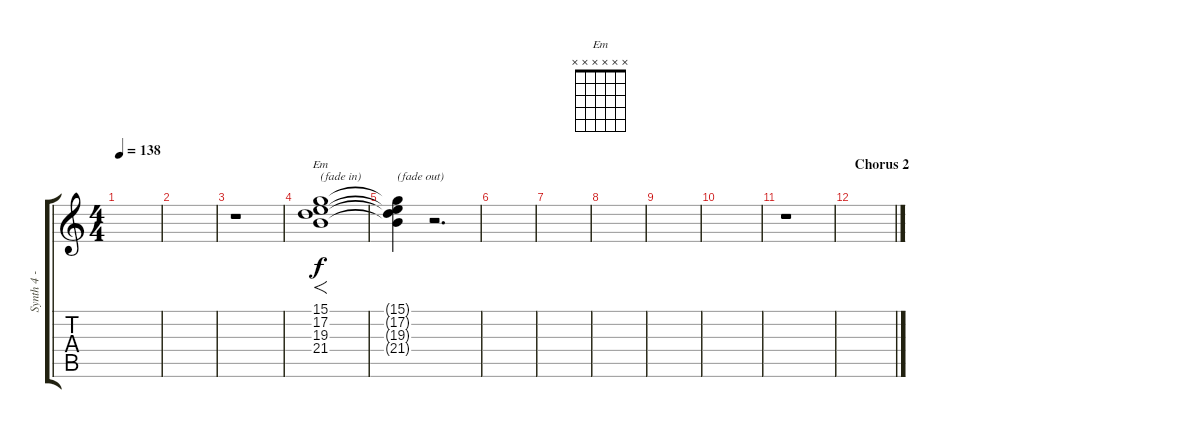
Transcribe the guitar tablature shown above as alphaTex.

\track ("Synth 4 - fills (ghost thing)" "Synth 4 - ") {instrument choiraahs}
\staff {score tabs}
\tuning (E4 B3 G3 D3 A2 E2) {hide}
\chord ("Em" x x x x x x)
\ts (4 4)
\tempo 138
\clef g2
\ks c
|
|
r.1{volume 12} |
(15.1 17.2 19.3 21.4).1{f ch "Em" txt "(fade in)"} |
(15.1{t} 17.2{t} 19.3{t} 21.4{t}).4{txt "(fade out)" volume 0} r.2{d} |
|
|
|
|
|
r.1{volume 12} |
\section ("" "Chorus 2")
